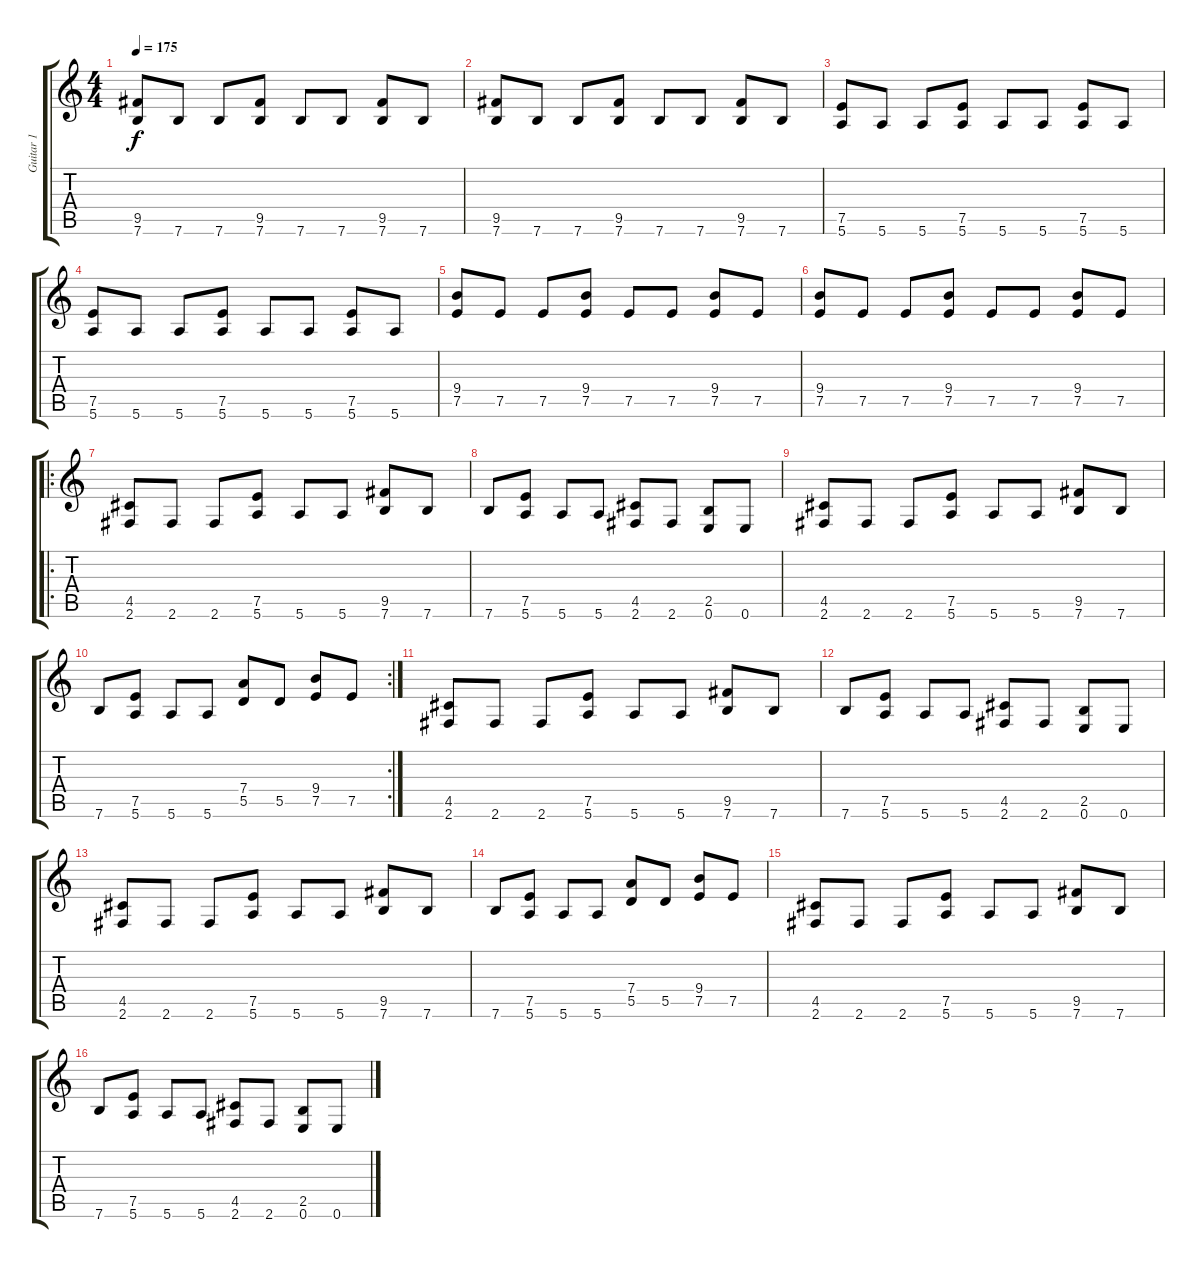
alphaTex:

\track ("Guitar 1" "Guitar 1") {instrument distortionguitar}
\staff {score tabs}
\tuning (E4 B3 G3 D3 A2 E2) {hide}
\ts (4 4)
\tempo 175
\clef g2
\ks c
(9.5 7.6).8{dy f} 7.6.8 7.6.8 (9.5 7.6).8 7.6.8 7.6.8 (9.5 7.6).8 7.6.8 |
(9.5 7.6).8 7.6.8 7.6.8 (9.5 7.6).8 7.6.8 7.6.8 (9.5 7.6).8 7.6.8 |
(7.5 5.6).8 5.6.8 5.6.8 (7.5 5.6).8 5.6.8 5.6.8 (7.5 5.6).8 5.6.8 |
(7.5 5.6).8 5.6.8 5.6.8 (7.5 5.6).8 5.6.8 5.6.8 (7.5 5.6).8 5.6.8 |
(9.4 7.5).8 7.5.8 7.5.8 (9.4 7.5).8 7.5.8 7.5.8 (9.4 7.5).8 7.5.8 |
(9.4 7.5).8 7.5.8 7.5.8 (9.4 7.5).8 7.5.8 7.5.8 (9.4 7.5).8 7.5.8 |
\ro
(4.5 2.6).8 2.6.8 2.6.8 (7.5 5.6).8 5.6.8 5.6.8 (9.5 7.6).8 7.6.8 |
7.6.8 (7.5 5.6).8 5.6.8 5.6.8 (4.5 2.6).8 2.6.8 (2.5 0.6).8 0.6.8 |
(4.5 2.6).8 2.6.8 2.6.8 (7.5 5.6).8 5.6.8 5.6.8 (9.5 7.6).8 7.6.8 |
\rc 2
7.6.8 (7.5 5.6).8 5.6.8 5.6.8 (7.4 5.5).8 5.5.8 (9.4 7.5).8 7.5.8 |
(4.5 2.6).8 2.6.8 2.6.8 (7.5 5.6).8 5.6.8 5.6.8 (9.5 7.6).8 7.6.8 |
7.6.8 (7.5 5.6).8 5.6.8 5.6.8 (4.5 2.6).8 2.6.8 (2.5 0.6).8 0.6.8 |
(4.5 2.6).8 2.6.8 2.6.8 (7.5 5.6).8 5.6.8 5.6.8 (9.5 7.6).8 7.6.8 |
7.6.8 (7.5 5.6).8 5.6.8 5.6.8 (7.4 5.5).8 5.5.8 (9.4 7.5).8 7.5.8 |
(4.5 2.6).8 2.6.8 2.6.8 (7.5 5.6).8 5.6.8 5.6.8 (9.5 7.6).8 7.6.8 |
7.6.8 (7.5 5.6).8 5.6.8 5.6.8 (4.5 2.6).8 2.6.8 (2.5 0.6).8 0.6.8
